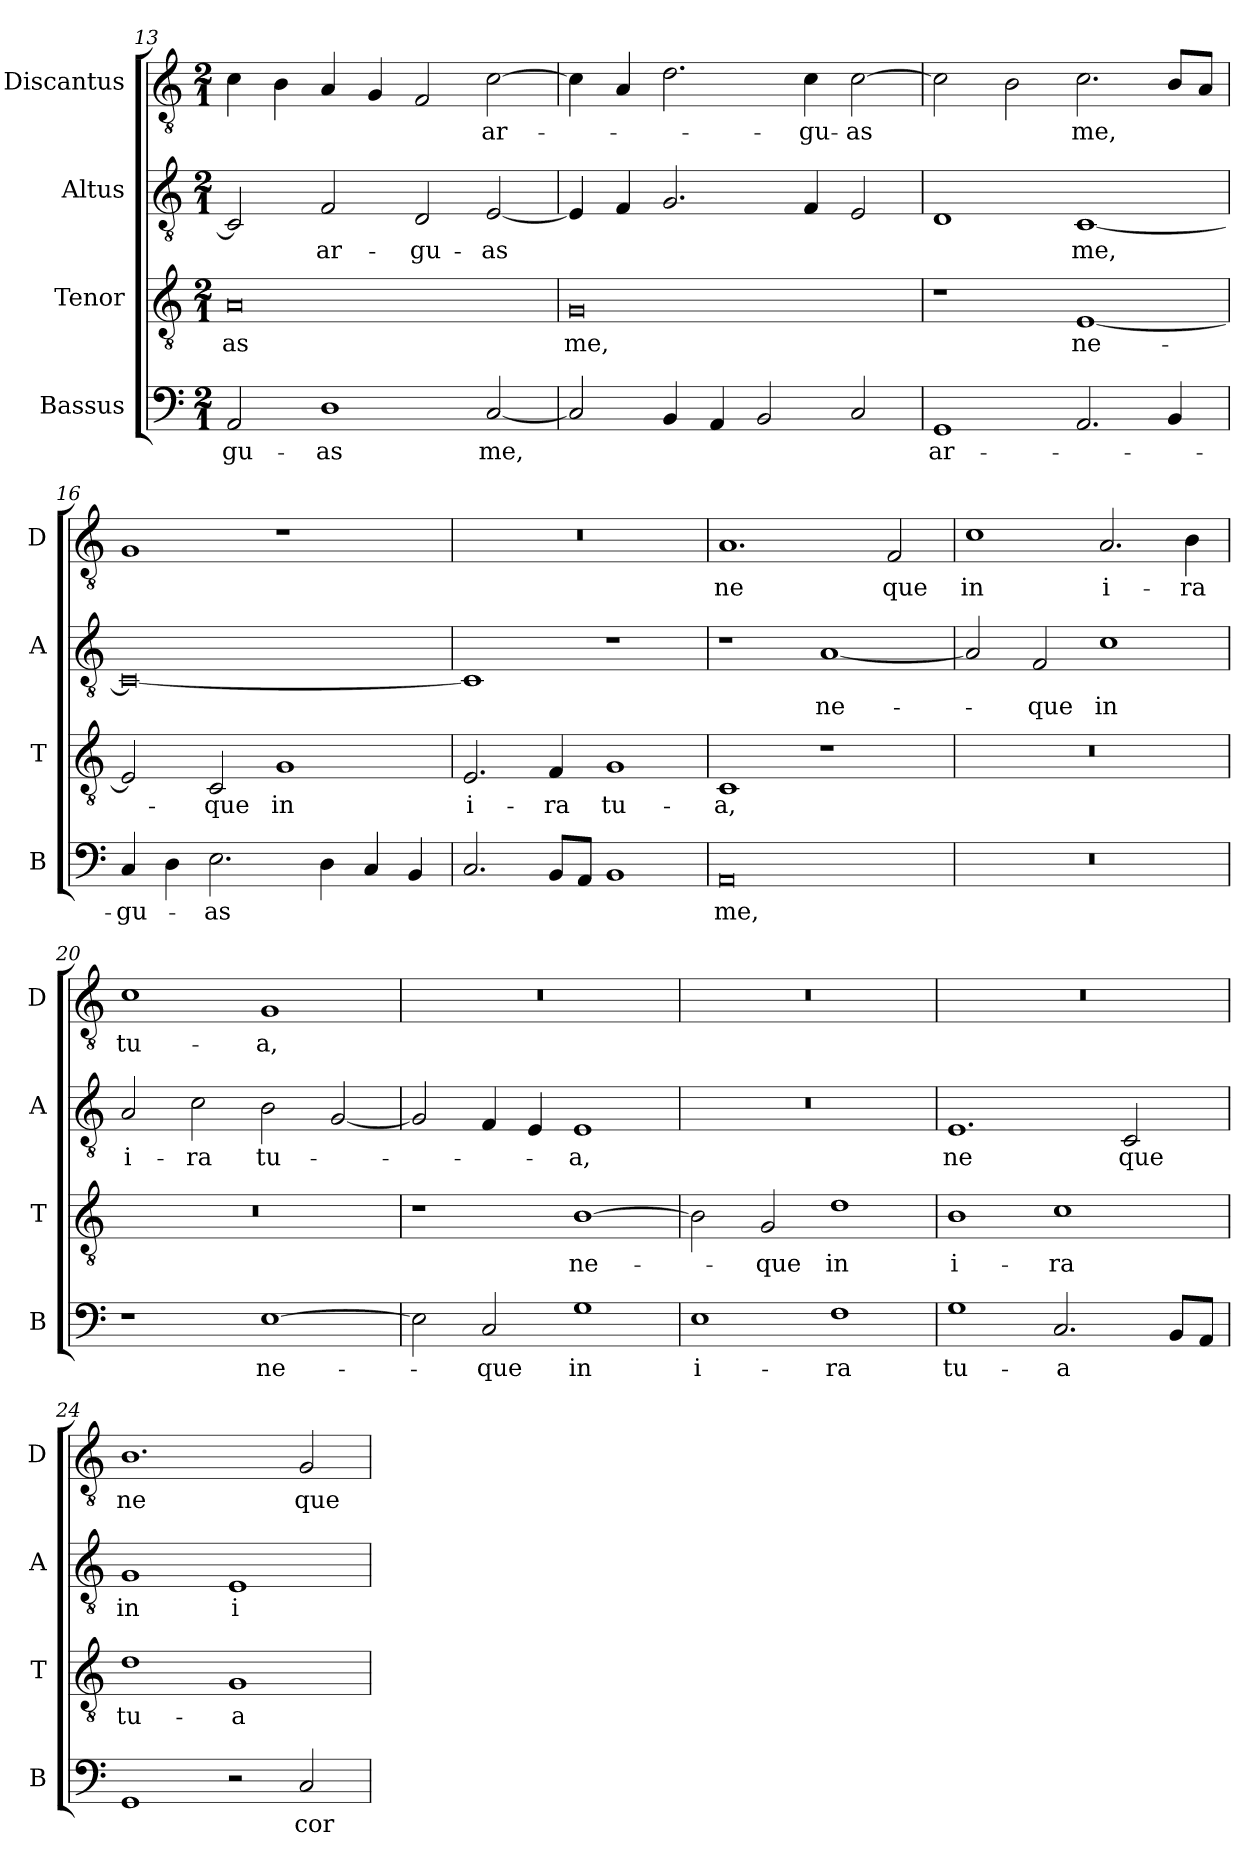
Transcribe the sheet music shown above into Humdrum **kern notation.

**kern	**text	**kern	**text	**kern	**text	**kern	**text
*part4	*part4	*part3	*part3	*part2	*part2	*part1	*part1
*staff4	*staff4	*staff3	*staff3	*staff2	*staff2	*staff1	*staff1
*I"Bassus	*	*I"Tenor	*	*I"Altus	*	*I"Discantus	*
*I'B	*	*I'T	*	*I'A	*	*I'D	*
*clefF4	*	*clefGv2	*	*clefGv2	*	*clefGv2	*
*k[]	*	*k[]	*	*k[]	*	*k[]	*
*M2/1	*	*M2/1	*	*M2/1	*	*M2/1	*
=13	=13	=13	=13	=13	=13	=13	=13
2AA/	gu-	0A	-as	2C/]	.	4c\	.
.	.	.	.	.	.	4B\	.
1D	-as	.	.	2F/	ar-	4A/	.
.	.	.	.	.	.	4G/	.
.	.	.	.	2D/	-gu-	2F/	.
[2C/	me,	.	.	[2E/	-as	[2c\	ar-
=14	=14	=14	=14	=14	=14	=14	=14
2C/]	.	0G	me,	4E/]	.	4c\]	.
.	.	.	.	4F/	.	4A/	.
4BB/	.	.	.	2.G/	.	2.d\	.
4AA/	.	.	.	.	.	.	.
2BB/	.	.	.	.	.	.	.
.	.	.	.	4F/	.	4c\	-gu-
2C/	.	.	.	2E/	.	[2c\	-as
=15	=15	=15	=15	=15	=15	=15	=15
1GG	ar-	1r	.	1D	.	2c\]	.
.	.	.	.	.	.	2B\	.
2.AA/	.	[1E	ne-	[1C	-me,	2.c\	me,
4BB/	.	.	.	.	.	8B/L	.
.	.	.	.	.	.	8A/J	.
=16	=16	=16	=16	=16	=16	=16	=16
4C/	-gu-	2E/]	.	0C_	.	1G	.
4D\	.	.	.	.	.	.	.
2.E\	-as	2C/	-que	.	.	.	.
.	.	1G	in	.	.	1r	.
4D\	.	.	.	.	.	.	.
4C/	.	.	.	.	.	.	.
4BB/	.	.	.	.	.	.	.
=17	=17	=17	=17	=17	=17	=17	=17
2.C/	.	2.E/	i-	1C]	.	0r	.
8BB/L	.	4F/	-ra	.	.	.	.
8AA/J	.	.	.	.	.	.	.
1BB	.	1G	tu-	1r	.	.	.
=18	=18	=18	=18	=18	=18	=18	=18
0AA	me,	1C	-a,	1r	.	1.A	ne
.	.	1r	.	[1A	ne-	.	.
.	.	.	.	.	.	2F/	que
=19	=19	=19	=19	=19	=19	=19	=19
0r	.	0r	.	2A/]	.	1c	in
.	.	.	.	2F/	-que	.	.
.	.	.	.	1c	in	2.A/	i-
.	.	.	.	.	.	4B\	-ra
=20	=20	=20	=20	=20	=20	=20	=20
1r	.	0r	.	2A/	i-	1c	tu-
.	.	.	.	2c\	-ra	.	.
[1E	ne-	.	.	2B\	tu-	1G	-a,
.	.	.	.	[2G/	.	.	.
=21	=21	=21	=21	=21	=21	=21	=21
2E\]	.	1r	.	2G/]	.	0r	.
2C/	-que	.	.	4F/	.	.	.
.	.	.	.	4E/	.	.	.
1G	in	[1B	ne-	1E	-a,	.	.
=22	=22	=22	=22	=22	=22	=22	=22
1E	i-	2B\]	.	0r	.	0r	.
.	.	2G/	-que	.	.	.	.
1F	-ra	1d	in	.	.	.	.
=23	=23	=23	=23	=23	=23	=23	=23
1G	tu-	1B	i-	1.E	ne	0r	.
2.C/	-a	1c	-ra	.	.	.	.
.	.	.	.	2C/	que	.	.
8BB/L	.	.	.	.	.	.	.
8AA/J	.	.	.	.	.	.	.
=24	=24	=24	=24	=24	=24	=24	=24
1GG	.	1d	tu-	1G	in	1.B	ne
2r	.	1G	-a	1E	i-	.	.
2C/	cor-	.	.	.	.	2G/	que
=	=	=	=	=	=	=	=
*-	*-	*-	*-	*-	*-	*-	*-
